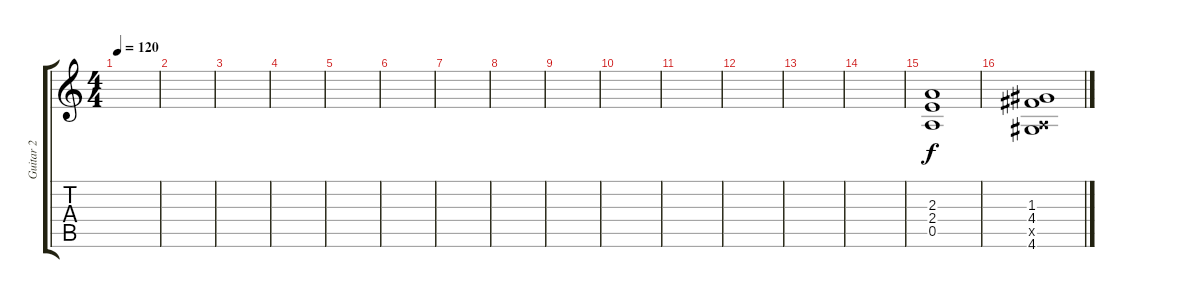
\track ("Guitar 2" "Guitar 2") {instrument overdrivenguitar}
\staff {score tabs}
\tuning (E4 B3 G3 D3 A2 E2) {hide}
\ts (4 4)
\tempo 120
\clef g2
\ks c
|
|
|
|
|
|
|
|
|
|
|
|
|
|
(2.3 2.4 0.5).1 |
(1.3 4.4 0.5{x} 4.6).1
